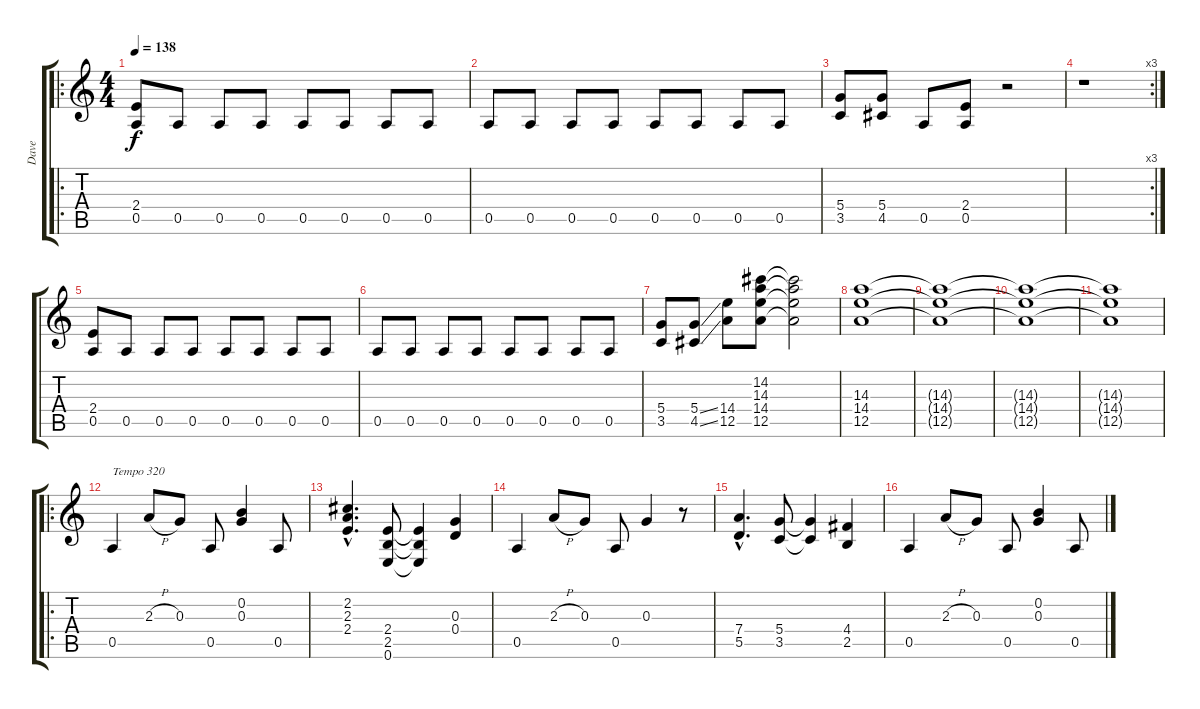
\track ("Dave" "Dave") {instrument distortionguitar}
\staff {score tabs}
\tuning (E4 B3 G3 D3 A2 E2) {hide}
\ro
\ts (4 4)
\tempo 138
\clef g2
\ks c
(2.4 0.5).8{dy f} 0.5.8 0.5.8 0.5.8 0.5.8 0.5.8 0.5.8 0.5.8 |
0.5.8 0.5.8 0.5.8 0.5.8 0.5.8 0.5.8 0.5.8 0.5.8 |
(5.4 3.5).8 (5.4 4.5).8 0.5.8 (2.4 0.5).8 r.2 |
\rc 3
r.1 |
(2.4 0.5).8 0.5.8 0.5.8 0.5.8 0.5.8 0.5.8 0.5.8 0.5.8 |
0.5.8 0.5.8 0.5.8 0.5.8 0.5.8 0.5.8 0.5.8 0.5.8 |
(5.4 3.5).8 (5.4{ss} 4.5{ss}).8 (14.4 12.5).8 (14.2 14.3 14.4 12.5).8 (14.2{t} 14.3{t} 14.4{t} 12.5{t}).2 |
(14.3 14.4 12.5).1 |
(14.3{t} 14.4{t} 12.5{t}).1 |
(14.3{t} 14.4{t} 12.5{t}).1 |
(14.3{t} 14.4{t} 12.5{t}).1 |
\ro
0.5.4{txt "Tempo 320"} 2.3{h}.8 0.3.8 0.5.8 (0.2 0.3).4 0.5.8 |
(2.2{hac} 2.3{hac} 2.4{hac}).4{d} (2.4 2.5 0.6).8 (2.4{t} 2.5{t} 0.6{t}).4 (0.3 0.4).4 |
0.5.4 2.3{h}.8 0.3.8 0.5.8 0.3.4 r.8 |
(7.4{hac} 5.5{hac}).4{d} (5.4 3.5).8 (5.4{t} 3.5{t}).4 (4.4 2.5).4 |
0.5.4 2.3{h}.8 0.3.8 0.5.8 (0.2 0.3).4 0.5.8
